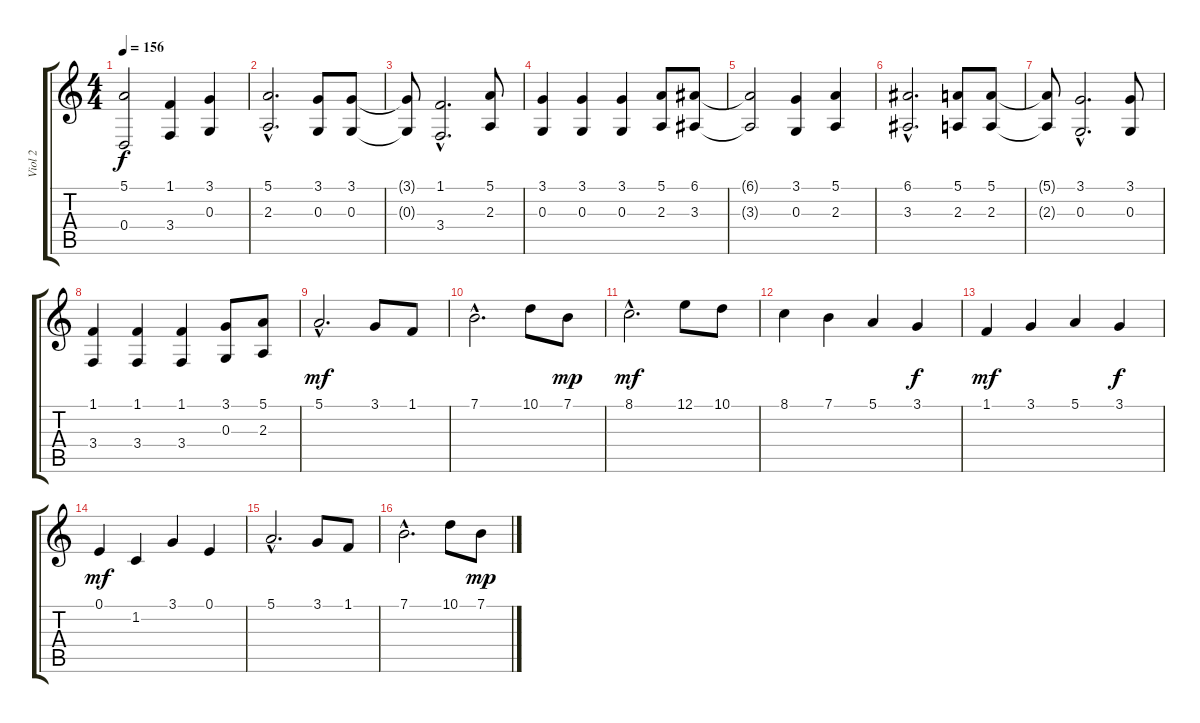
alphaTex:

\track ("Viol 2" "Viol 2") {instrument viola}
\staff {score tabs}
\tuning (E4 B3 G3 D3 A2 E2) {hide}
\ts (4 4)
\tempo 156
\clef g2
\ks c
(5.1{t} 0.4{t}).2{dy f} (1.1 3.4).4 (3.1 0.3).4 |
\section ("" "")
(5.1{hac} 2.3{hac}).2{d} (3.1 0.3).8 (3.1 0.3).8 |
(3.1{t} 0.3{t}).8 (1.1{hac} 3.4{hac}).2{d} (5.1 2.3).8 |
(3.1 0.3).4 (3.1 0.3).4 (3.1 0.3).4 (5.1 2.3).8 (6.1 3.3).8 |
(6.1{t} 3.3{t}).2 (3.1 0.3).4 (5.1 2.3).4 |
(6.1{hac} 3.3{hac}).2{d} (5.1 2.3).8 (5.1 2.3).8 |
(5.1{t} 2.3{t}).8 (3.1{hac} 0.3{hac}).2{d} (3.1 0.3).8 |
(1.1 3.4).4 (1.1 3.4).4 (1.1 3.4).4 (3.1 0.3).8 (5.1 2.3).8 |
\section ("" "")
5.1{hac}.2{d dy mf volume 13} 3.1.8 1.1.8 |
7.1{hac}.2{d} 10.1.8 7.1.8{dy mp} |
8.1{hac}.2{d dy mf} 12.1.8 10.1.8 |
8.1.4 7.1.4 5.1.4 3.1.4{dy f} |
1.1.4{dy mf} 3.1.4 5.1.4 3.1.4{dy f} |
0.1.4{dy mf} 1.2.4 3.1.4 0.1.4 |
5.1{hac}.2{d} 3.1.8 1.1.8 |
7.1{hac}.2{d} 10.1.8 7.1.8{dy mp}
